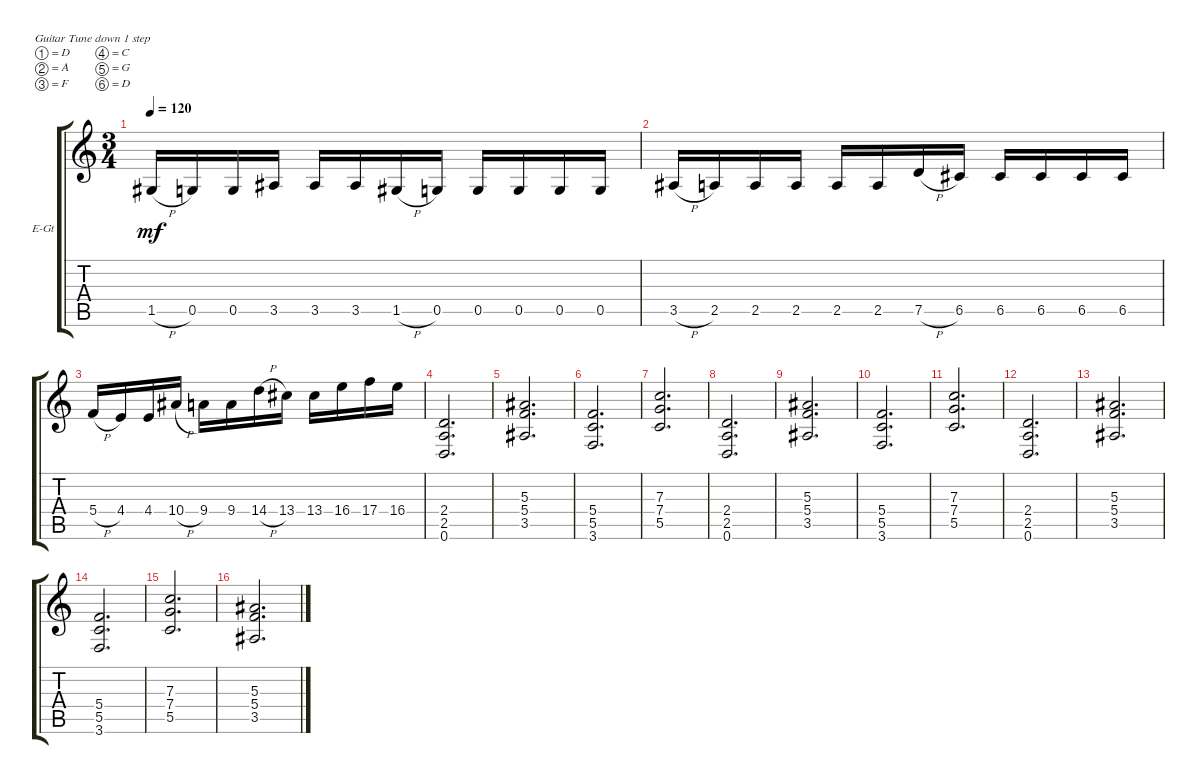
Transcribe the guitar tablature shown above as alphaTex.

\defaultSystemsLayout 4
\bracketExtendMode groupsimilarinstruments
\firstSystemTrackNameOrientation horizontal
\otherSystemsTrackNameOrientation horizontal
\track ("Henrik Olsson" "E-Gt") {instrument distortionguitar}
\staff {score tabs}
\tuning (D4 A3 F3 C3 G2 D2)
\ts (3 4)
\tempo 120
\clef g2
\ks c
1.5{h}.16{dy mf} 0.5.16 0.5.16 3.5.16 3.5.16 3.5.16 1.5{h}.16 0.5.16 0.5.16 0.5.16 0.5.16 0.5.16 |
3.5{h}.16 2.5.16 2.5.16 2.5.16 2.5.16 2.5.16 7.5{h}.16 6.5.16 6.5.16 6.5.16 6.5.16 6.5.16 |
5.4{h}.16 4.4.16 4.4.16 10.4{h}.16 9.4.16 9.4.16 14.4{h}.16 13.4.16 13.4.16 16.4.16 17.4.16 16.4.16 |
(0.6 2.5 2.4).2{d} |
(3.5 5.4 5.3).2{d} |
(3.6 5.5 5.4).2{d} |
(5.5 7.4 7.3).2{d} |
(0.6 2.5 2.4).2{d} |
(3.5 5.4 5.3).2{d} |
(3.6 5.5 5.4).2{d} |
(5.5 7.4 7.3).2{d} |
(0.6 2.5 2.4).2{d} |
(3.5 5.4 5.3).2{d} |
(3.6 5.5 5.4).2{d} |
(5.5 7.4 7.3).2{d} |
(3.5 5.4 5.3).2{d}
